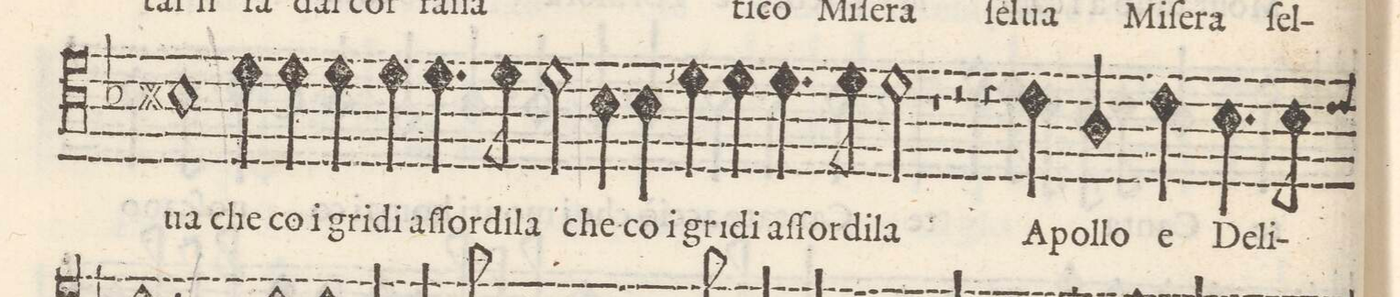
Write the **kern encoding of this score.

**kern	**text
*I"TENORE	*
*clefC4	*
*k[b-]	*
*met(C)	*
*M2/1	*
1Bn	-ua
=17-	=17-
4d\	che
4d\	co i
4d\	gri-
4d\	-di aſ-
4.d\	-ſor-
8d\	-di-
2d\	-la
=18-	=18-
4B-y\	che
4B-\	co i
4d\	gri-
4d\	-di aſ-
4.d\	-ſor-
8d\	-di-
2d\	-la
=19-	=19-
1r	.
2r	.
4r	.
4c\	A-
=20-	=20-
4A/	-pol-
4c\	-lo e
4.B-\	De-
8B-\	-li-
*-	*-
